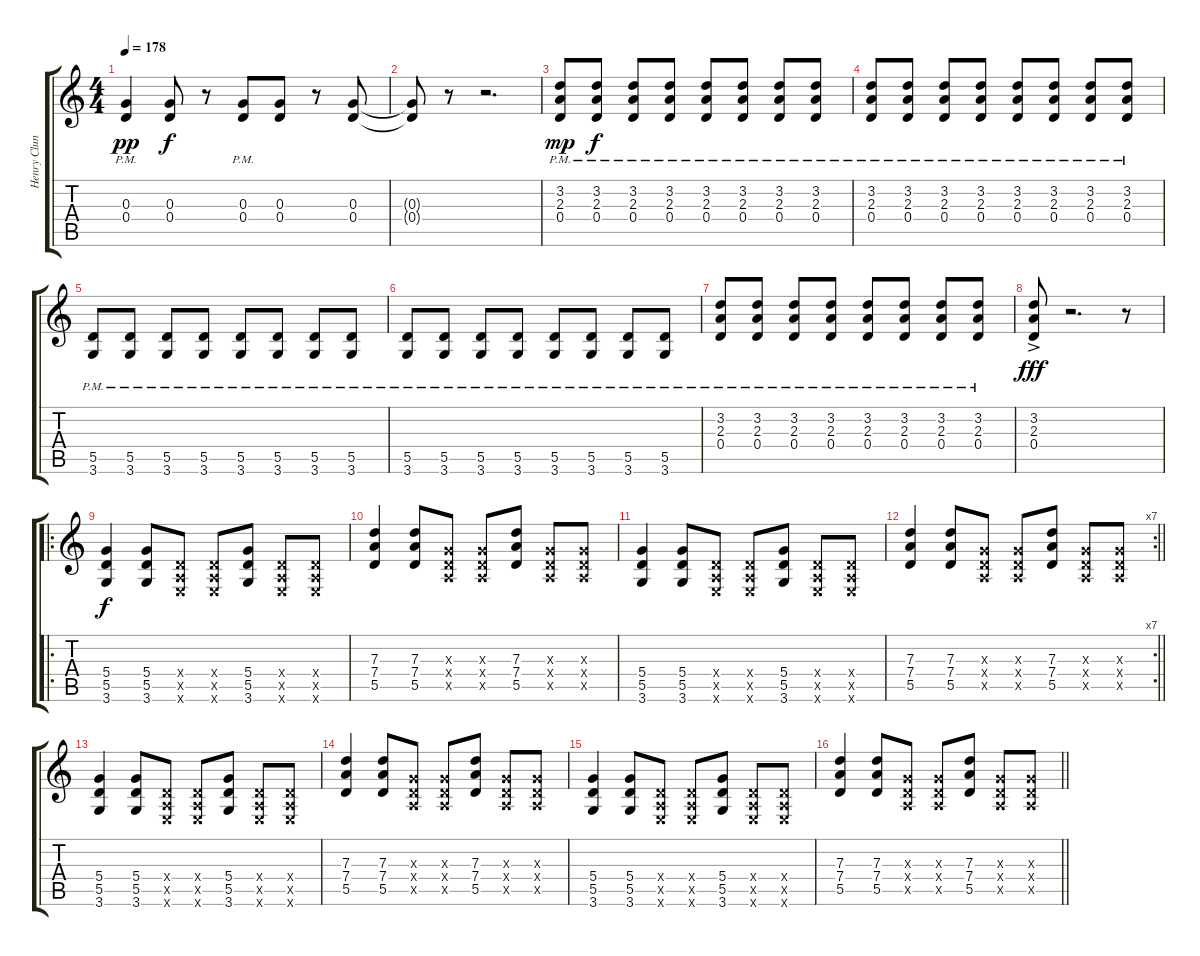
\track ("Henry Cluney" "Henry Clun") {instrument overdrivenguitar}
\staff {score tabs}
\tuning (E4 B3 G3 D3 A2 E2) {hide}
\ts (4 4)
\tempo 178
\clef g2
\ks c
(0.3 0.4{pm}).4{dy pp} (0.3 0.4).8{dy f} r.8 (0.3 0.4{pm}).8 (0.3 0.4).8 r.8 (0.3 0.4).8 |
(0.3{t} 0.4{t}).8 r.8 r.2{d} |
(3.2{pm} 2.3{pm} 0.4{pm}).8{dy mp} (3.2{pm} 2.3{pm} 0.4{pm}).8{dy f} (3.2{pm} 2.3{pm} 0.4{pm}).8 (3.2{pm} 2.3{pm} 0.4{pm}).8 (3.2{pm} 2.3{pm} 0.4{pm}).8 (3.2{pm} 2.3{pm} 0.4{pm}).8 (3.2{pm} 2.3{pm} 0.4{pm}).8 (3.2{pm} 2.3{pm} 0.4{pm}).8 |
(3.2{pm} 2.3{pm} 0.4{pm}).8 (3.2{pm} 2.3{pm} 0.4{pm}).8 (3.2{pm} 2.3{pm} 0.4{pm}).8 (3.2{pm} 2.3{pm} 0.4{pm}).8 (3.2{pm} 2.3{pm} 0.4{pm}).8 (3.2{pm} 2.3{pm} 0.4{pm}).8 (3.2{pm} 2.3{pm} 0.4{pm}).8 (3.2{pm} 2.3{pm} 0.4{pm}).8 |
(5.5{pm} 3.6{pm}).8 (5.5{pm} 3.6{pm}).8 (5.5{pm} 3.6{pm}).8 (5.5{pm} 3.6{pm}).8 (5.5{pm} 3.6{pm}).8 (5.5{pm} 3.6{pm}).8 (5.5{pm} 3.6{pm}).8 (5.5{pm} 3.6{pm}).8 |
(5.5{pm} 3.6{pm}).8 (5.5{pm} 3.6{pm}).8 (5.5{pm} 3.6{pm}).8 (5.5{pm} 3.6{pm}).8 (5.5{pm} 3.6{pm}).8 (5.5{pm} 3.6{pm}).8 (5.5{pm} 3.6{pm}).8 (5.5{pm} 3.6{pm}).8 |
(3.2{pm} 2.3{pm} 0.4{pm}).8 (3.2{pm} 2.3{pm} 0.4{pm}).8 (3.2{pm} 2.3{pm} 0.4{pm}).8 (3.2{pm} 2.3{pm} 0.4{pm}).8 (3.2{pm} 2.3{pm} 0.4{pm}).8 (3.2{pm} 2.3{pm} 0.4{pm}).8 (3.2{pm} 2.3{pm} 0.4{pm}).8 (3.2{pm} 2.3{pm} 0.4{pm}).8 |
(3.2{ac} 2.3{ac} 0.4{ac}).8{dy fff} r.2{d} r.8 |
\ro
(5.4 5.5 3.6).4{dy f} (5.4 5.5 3.6).8 (0.4{x} 0.5{x} 0.6{x}).8 (0.4{x} 0.5{x} 0.6{x}).8 (5.4 5.5 3.6).8 (0.4{x} 0.5{x} 0.6{x}).8 (0.4{x} 0.5{x} 0.6{x}).8 |
(7.3 7.4 5.5).4 (7.3 7.4 5.5).8 (0.3{x} 0.4{x} 0.5{x}).8 (0.3{x} 0.4{x} 0.5{x}).8 (7.3 7.4 5.5).8 (0.3{x} 0.4{x} 0.5{x}).8 (0.3{x} 0.4{x} 0.5{x}).8 |
(5.4 5.5 3.6).4 (5.4 5.5 3.6).8 (0.4{x} 0.5{x} 0.6{x}).8 (0.4{x} 0.5{x} 0.6{x}).8 (5.4 5.5 3.6).8 (0.4{x} 0.5{x} 0.6{x}).8 (0.4{x} 0.5{x} 0.6{x}).8 |
\rc 7
\barLineRight lightlight
(7.3 7.4 5.5).4 (7.3 7.4 5.5).8 (0.3{x} 0.4{x} 0.5{x}).8 (0.3{x} 0.4{x} 0.5{x}).8 (7.3 7.4 5.5).8 (0.3{x} 0.4{x} 0.5{x}).8 (0.3{x} 0.4{x} 0.5{x}).8 |
(5.4 5.5 3.6).4 (5.4 5.5 3.6).8 (0.4{x} 0.5{x} 0.6{x}).8 (0.4{x} 0.5{x} 0.6{x}).8 (5.4 5.5 3.6).8 (0.4{x} 0.5{x} 0.6{x}).8 (0.4{x} 0.5{x} 0.6{x}).8 |
(7.3 7.4 5.5).4 (7.3 7.4 5.5).8 (0.3{x} 0.4{x} 0.5{x}).8 (0.3{x} 0.4{x} 0.5{x}).8 (7.3 7.4 5.5).8 (0.3{x} 0.4{x} 0.5{x}).8 (0.3{x} 0.4{x} 0.5{x}).8 |
(5.4 5.5 3.6).4 (5.4 5.5 3.6).8 (0.4{x} 0.5{x} 0.6{x}).8 (0.4{x} 0.5{x} 0.6{x}).8 (5.4 5.5 3.6).8 (0.4{x} 0.5{x} 0.6{x}).8 (0.4{x} 0.5{x} 0.6{x}).8 |
\barLineRight lightlight
(7.3 7.4 5.5).4 (7.3 7.4 5.5).8 (0.3{x} 0.4{x} 0.5{x}).8 (0.3{x} 0.4{x} 0.5{x}).8 (7.3 7.4 5.5).8 (0.3{x} 0.4{x} 0.5{x}).8 (0.3{x} 0.4{x} 0.5{x}).8
